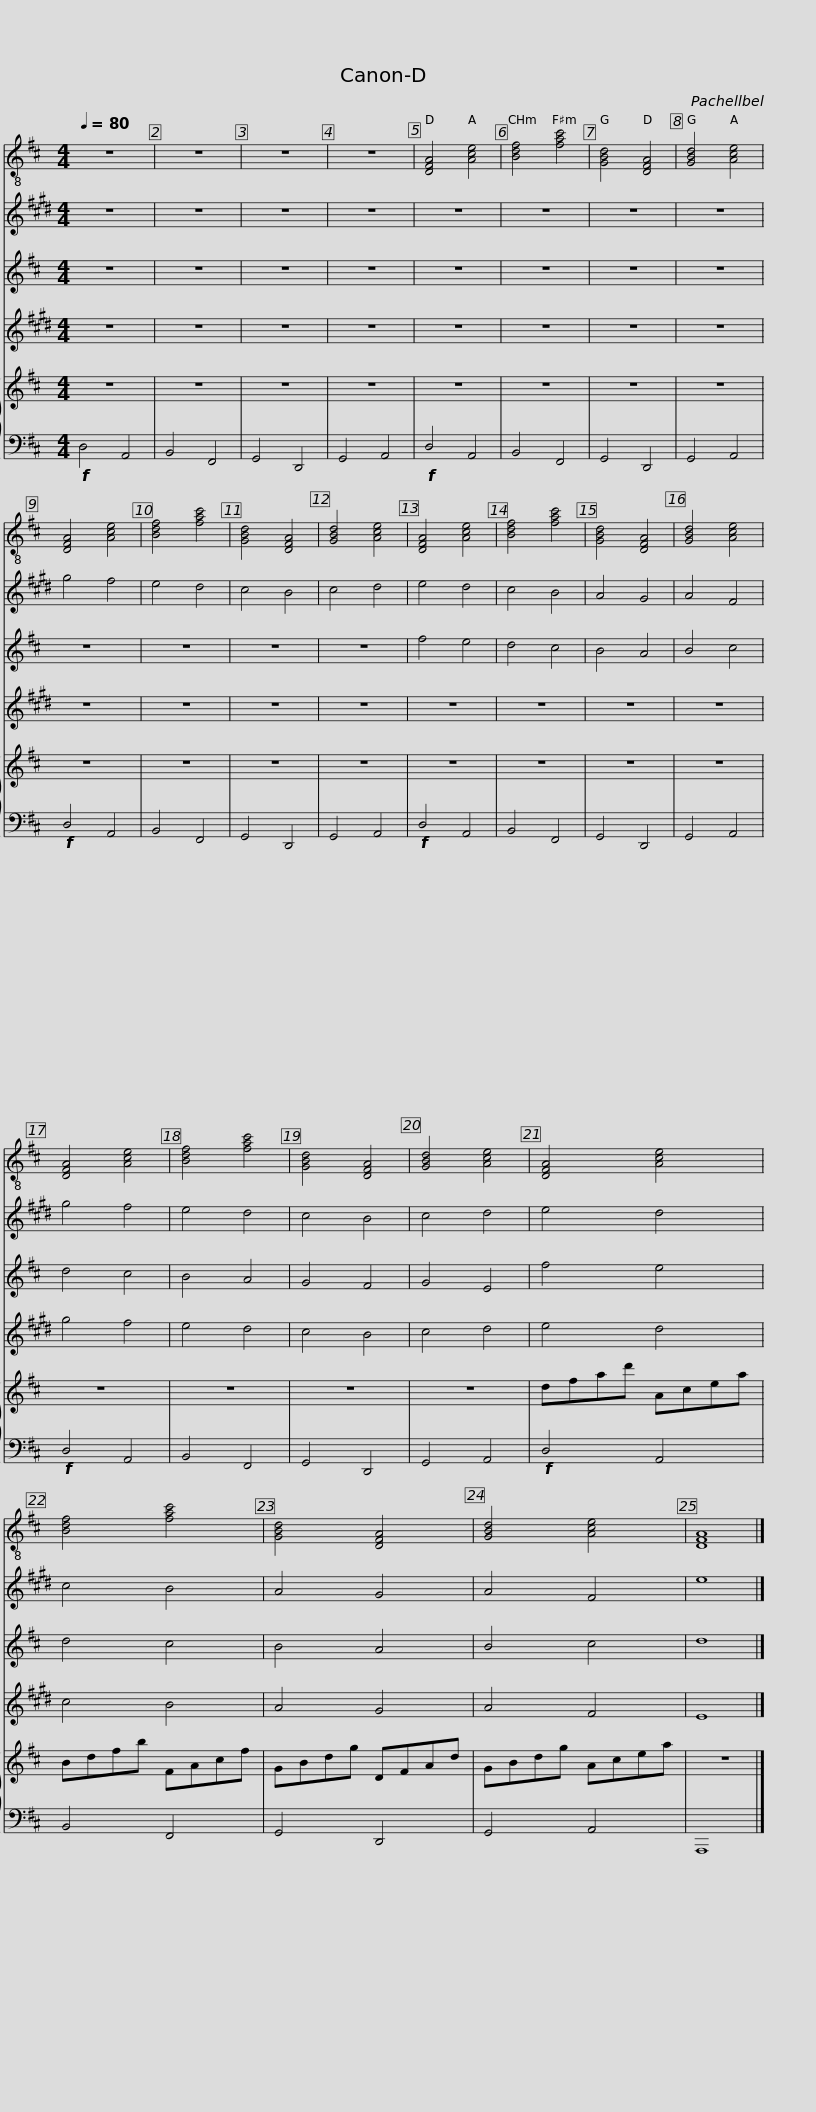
X:1
%%score 1 2 3 4 { 5 | 6 }
L:1/8
Q:1/4=80
M:4/4
I:linebreak $
K:D
V:1 treble-8
V:2 treble transpose=-2
V:3 treble
V:4 treble transpose=-2
V:5 treble
V:6 bass
V:1
 z8 | z8 | z8 | z8 | [DFA]4 [Ace]4 | %5
 [Bdf]4 [fac']4 | [GBd]4 [DFA]4 | [GBd]4 [Ace]4 | [DFA]4 [Ace]4 | [Bdf]4 [fac']4 | %10
 [GBd]4 [DFA]4 |$ [GBd]4 [Ace]4 | [DFA]4 [Ace]4 | [Bdf]4 [fac']4 | [GBd]4 [DFA]4 | %15
 [GBd]4 [Ace]4 | [DFA]4 [Ace]4 | [Bdf]4 [fac']4 | [GBd]4 [DFA]4 | [GBd]4 [Ace]4 | %20
 [DFA]4 [Ace]4 |$ [Bdf]4 [fac']4 | [GBd]4 [DFA]4 | [GBd]4 [Ace]4 | [DFA]8 |] %25
V:2
[K:E] z8 | z8 | z8 | z8 | z8 | %5
 z8 | z8 | z8 | g4 f4 | e4 d4 | %10
 c4 B4 |$ c4 d4 | e4 d4 | c4 B4 | A4 G4 | %15
 A4 F4 | g4 f4 | e4 d4 | c4 B4 | c4 d4 | %20
 e4 d4 |$ c4 B4 | A4 G4 | A4 F4 | e8 |] %25
V:3
 z8 | z8 | z8 | z8 | z8 | %5
 z8 | z8 | z8 | z8 | z8 | %10
 z8 |$ z8 | f4 e4 | d4 c4 | B4 A4 | %15
 B4 c4 | d4 c4 | B4 A4 | G4 F4 | G4 E4 | %20
 f4 e4 |$ d4 c4 | B4 A4 | B4 c4 | d8 |] %25
V:4
[K:E] z8 | z8 | z8 | z8 | z8 | %5
 z8 | z8 | z8 | z8 | z8 | %10
 z8 |$ z8 | z8 | z8 | z8 | %15
 z8 | g4 f4 | e4 d4 | c4 B4 | c4 d4 | %20
 e4 d4 |$ c4 B4 | A4 G4 | A4 F4 | E8 |] %25
V:5
 z8 | z8 | z8 | z8 | z8 | %5
 z8 | z8 | z8 | z8 | z8 | %10
 z8 |$ z8 | z8 | z8 | z8 | %15
 z8 | z8 | z8 | z8 | z8 | %20
 dfad' Acea |$ Bdfb FAcf | GBdg DFAd | GBdg Acea | z8 |] %25
V:6
!f! D,4 A,,4 | B,,4 F,,4 | G,,4 D,,4 | G,,4 A,,4 |!f! D,4 A,,4 | %5
 B,,4 F,,4 | G,,4 D,,4 | G,,4 A,,4 |!f! D,4 A,,4 | B,,4 F,,4 | %10
 G,,4 D,,4 |$ G,,4 A,,4 |!f! D,4 A,,4 | B,,4 F,,4 | G,,4 D,,4 | %15
 G,,4 A,,4 |!f! D,4 A,,4 | B,,4 F,,4 | G,,4 D,,4 | G,,4 A,,4 | %20
!f! D,4 A,,4 |$ B,,4 F,,4 | G,,4 D,,4 | G,,4 A,,4 | A,,,8 |] %25
